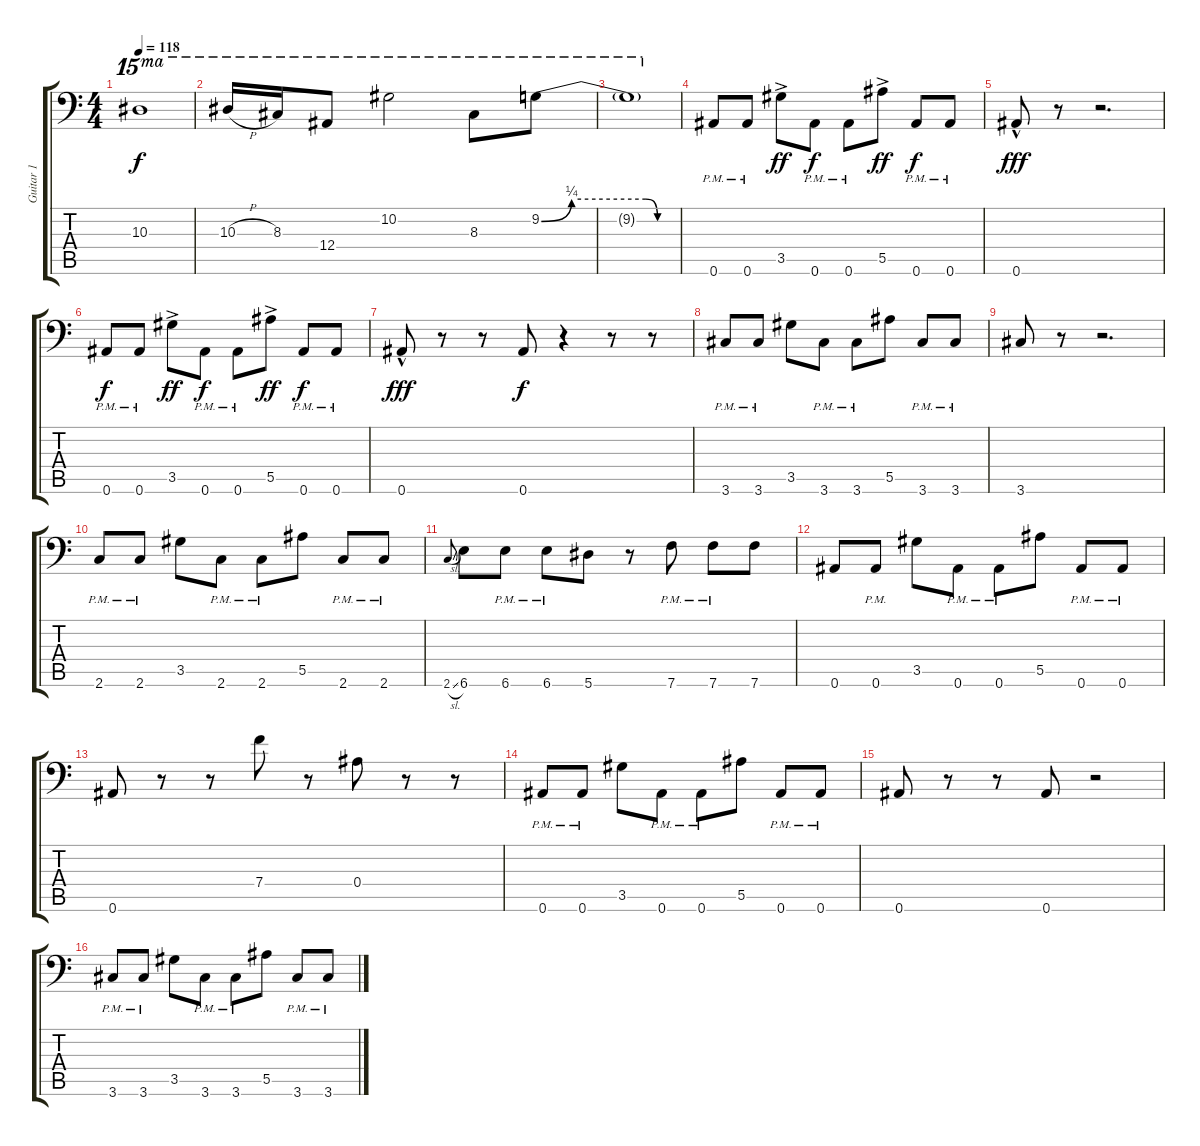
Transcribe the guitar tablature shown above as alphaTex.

\track ("Guitar 1" "Guitar 1") {instrument electricguitarjazz}
\staff {score tabs}
\tuning (D4 Bb3 F3 Bb2 F2 Bb1) {hide}
\ts (4 4)
\tempo 118
\clef f4
\ks c
10.3{t}.1{ot 15ma dy f} |
10.3{h}.16{ot 15ma} 8.3.16{ot 15ma} 12.4.8{ot 15ma} 10.2.2{ot 15ma} 8.3.8{ot 15ma} 9.2{be (custom 0 0 13 1 45 1 50 0 60 0)}.8{ot 15ma} |
9.2{t}.1{ot 15ma} |
0.6{pm}.8 0.6{pm}.8 3.5{ac}.8{dy ff} 0.6{pm}.8{dy f} 0.6{pm}.8 5.5{ac}.8{dy ff} 0.6{pm}.8{dy f} 0.6{pm}.8 |
0.6{hac}.8{dy fff} r.8 r.2{d} |
0.6{pm}.8{dy f} 0.6{pm}.8 3.5{ac}.8{dy ff} 0.6{pm}.8{dy f} 0.6{pm}.8 5.5{ac}.8{dy ff} 0.6{pm}.8{dy f} 0.6{pm}.8 |
0.6{hac}.8{dy fff} r.8 r.8 0.6.8{dy f} r.4 r.8 r.8 |
3.6{pm}.8 3.6{pm}.8 3.5.8 3.6{pm}.8 3.6{pm}.8 5.5.8 3.6{pm}.8 3.6{pm}.8 |
3.6.8 r.8 r.2{d} |
2.6{pm}.8 2.6{pm}.8 3.5.8 2.6{pm}.8 2.6{pm}.8 5.5.8 2.6{pm}.8 2.6{pm}.8 |
2.6{sl}.8{gr onbeat} 6.6.8 6.6{pm}.8 6.6{pm}.8 5.6.8 r.8 7.6{pm}.8 7.6{pm}.8 7.6.8 |
0.6.8 0.6{pm}.8 3.5.8 0.6{pm}.8 0.6{pm}.8 5.5.8 0.6{pm}.8 0.6{pm}.8 |
0.6.8 r.8 r.8 7.4.8 r.8 0.4.8 r.8 r.8 |
0.6{pm}.8 0.6{pm}.8 3.5.8 0.6{pm}.8 0.6{pm}.8 5.5.8 0.6{pm}.8 0.6{pm}.8 |
0.6.8 r.8 r.8 0.6.8 r.2 |
3.6{pm}.8 3.6{pm}.8 3.5.8 3.6{pm}.8 3.6{pm}.8 5.5.8 3.6{pm}.8 3.6{pm}.8
